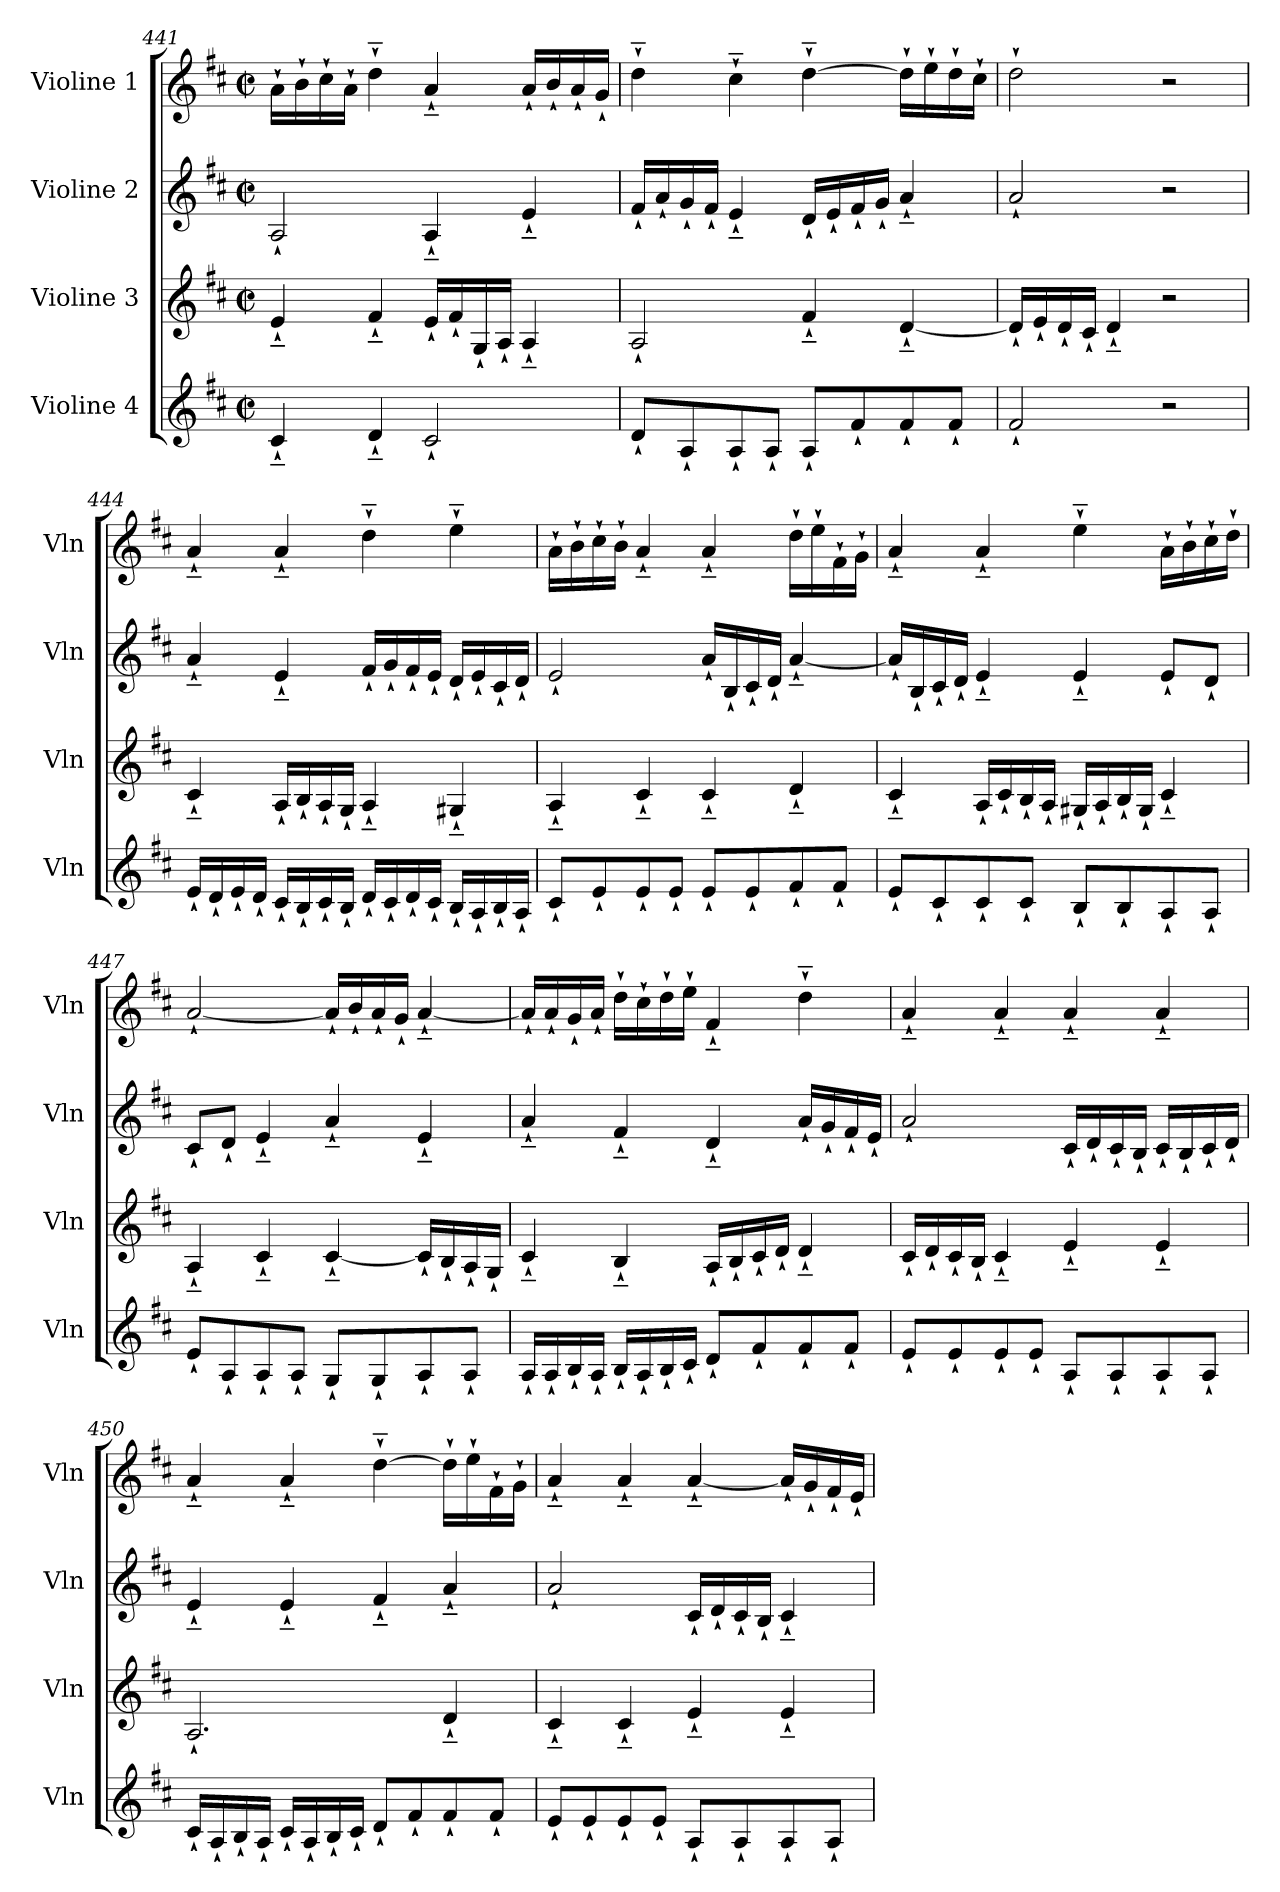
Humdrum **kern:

**kern	**kern	**kern	**kern
*part4	*part3	*part2	*part1
*staff4	*staff3	*staff2	*staff1
*I"Violine 4	*I"Violine 3	*I"Violine 2	*I"Violine 1
*I'Vln	*I'Vln	*I'Vln	*I'Vln
*clefG2	*clefG2	*clefG2	*clefG2
*k[f#c#]	*k[f#c#]	*k[f#c#]	*k[f#c#]
*D:	*D:	*D:	*D:
*M2/2	*M2/2	*M2/2	*M2/2
*met(c|)	*met(c|)	*met(c|)	*met(c|)
=441	=441	=441	=441
4c#~`/	4e~`/	2A`/	16a`\LL
.	.	.	16b`\
.	.	.	16cc#`\
.	.	.	16a`\JJ
4d~`/	4f#~`/	.	4dd~`\
2c#`/	16e`/LL	4A~`/	4a~`/
.	16f#`/	.	.
.	16G`/	.	.
.	16A`/JJ	.	.
.	4A~`/	4e~`/	16a`/LL
.	.	.	16b`/
.	.	.	16a`/
.	.	.	16g`/JJ
=442	=442	=442	=442
8d`/L	2A`/	16f#`/LL	4dd~`\
.	.	16a`/	.
8A`/	.	16g`/	.
.	.	16f#`/JJ	.
8A`/	.	4e~`/	4cc#~`\
8A`/J	.	.	.
8A`/L	4f#~`/	16d`/LL	[4dd~`\
.	.	16e`/	.
8f#`/	.	16f#`/	.
.	.	16g`/JJ	.
8f#`/	[4d~`/	4a~`/	16dd`\LL]
.	.	.	16ee`\
8f#`/J	.	.	16dd`\
.	.	.	16cc#`\JJ
!!LO:LB:g=z
=443	=443	=443	=443
2f#`/	16d`/LL]	2a`/	2dd`\
.	16e`/	.	.
.	16d`/	.	.
.	16c#`/JJ	.	.
.	4d~`/	.	.
2r	2r	2r	2r
=444	=444	=444	=444
16e`/LL	4c#~`/	4a~`/	4a~`/
16d`/	.	.	.
16e`/	.	.	.
16d`/JJ	.	.	.
16c#`/LL	16A`/LL	4e~`/	4a~`/
16B`/	16B`/	.	.
16c#`/	16A`/	.	.
16B`/JJ	16G`/JJ	.	.
16d`/LL	4A~`/	16f#`/LL	4dd~`\
16c#`/	.	16g`/	.
16d`/	.	16f#`/	.
16c#`/JJ	.	16e`/JJ	.
16B`/LL	4G#X~`/	16d`/LL	4ee~`\
16A`/	.	16e`/	.
16B`/	.	16c#`/	.
16A`/JJ	.	16d`/JJ	.
=445	=445	=445	=445
8c#`/L	4A~`/	2e`/	16a`\LL
.	.	.	16b`\
8e`/	.	.	16cc#`\
.	.	.	16b`\JJ
8e`/	4c#~`/	.	4a~`/
8e`/J	.	.	.
8e`/L	4c#~`/	16a`/LL	4a~`/
.	.	16B`/	.
8e`/	.	16c#`/	.
.	.	16d`/JJ	.
8f#`/	4d~`/	[4a~`/	16dd`\LL
.	.	.	16ee`\
8f#`/J	.	.	16f#`\
.	.	.	16g`\JJ
!!LO:PB:g=z
=446	=446	=446	=446
8e`/L	4c#~`/	16a`/LL]	4a~`/
.	.	16B`/	.
8c#`/	.	16c#`/	.
.	.	16d`/JJ	.
8c#`/	16A`/LL	4e~`/	4a~`/
.	16c#`/	.	.
8c#`/J	16B`/	.	.
.	16A`/JJ	.	.
8B`/L	16G#X`/LL	4e~`/	4ee~`\
.	16A`/	.	.
8B`/	16B`/	.	.
.	16G#`/JJ	.	.
8A`/	4c#~`/	8e`/L	16a`\LL
.	.	.	16b`\
8A`/J	.	8d`/J	16cc#`\
.	.	.	16dd`\JJ
=447	=447	=447	=447
8e`/L	4A~`/	8c#`/L	[2a`/
8A`/	.	8d`/J	.
8A`/	4c#~`/	4e~`/	.
8A`/J	.	.	.
8G`/L	[4c#~`/	4a~`/	16a`/LL]
.	.	.	16b`/
8G`/	.	.	16a`/
.	.	.	16g`/JJ
8A`/	16c#`/LL]	4e~`/	[4a~`/
.	16B`/	.	.
8A`/J	16A`/	.	.
.	16G`/JJ	.	.
!!LO:LB:g=z
=448	=448	=448	=448
16A`/LL	4c#~`/	4a~`/	16a`/LL]
16A`/	.	.	16a`/
16B`/	.	.	16g`/
16A`/JJ	.	.	16a`/JJ
16B`/LL	4B~`/	4f#~`/	16dd`\LL
16A`/	.	.	16cc#`\
16B`/	.	.	16dd`\
16c#`/JJ	.	.	16ee`\JJ
8d`/L	16A`/LL	4d~`/	4f#~`/
.	16B`/	.	.
8f#`/	16c#`/	.	.
.	16d`/JJ	.	.
8f#`/	4d~`/	16a`/LL	4dd~`\
.	.	16g`/	.
8f#`/J	.	16f#`/	.
.	.	16e`/JJ	.
=449	=449	=449	=449
8e`/L	16c#`/LL	2a`/	4a~`/
.	16d`/	.	.
8e`/	16c#`/	.	.
.	16B`/JJ	.	.
8e`/	4c#~`/	.	4a~`/
8e`/J	.	.	.
8A`/L	4e~`/	16c#`/LL	4a~`/
.	.	16d`/	.
8A`/	.	16c#`/	.
.	.	16B`/JJ	.
8A`/	4e~`/	16c#`/LL	4a~`/
.	.	16B`/	.
8A`/J	.	16c#`/	.
.	.	16d`/JJ	.
!!LO:LB:g=z
=450	=450	=450	=450
16c#`/LL	2.A`/	4e~`/	4a~`/
16A`/	.	.	.
16B`/	.	.	.
16A`/JJ	.	.	.
16c#`/LL	.	4e~`/	4a~`/
16A`/	.	.	.
16B`/	.	.	.
16c#`/JJ	.	.	.
8d`/L	.	4f#~`/	[4dd~`\
8f#`/	.	.	.
8f#`/	4d~`/	4a~`/	16dd`\LL]
.	.	.	16ee`\
8f#`/J	.	.	16f#`\
.	.	.	16g`\JJ
=451	=451	=451	=451
8e`/L	4c#~`/	2a`/	4a~`/
8e`/	.	.	.
8e`/	4c#~`/	.	4a~`/
8e`/J	.	.	.
8A`/L	4e~`/	16c#`/LL	[4a~`/
.	.	16d`/	.
8A`/	.	16c#`/	.
.	.	16B`/JJ	.
8A`/	4e~`/	4c#~`/	16a`/LL]
.	.	.	16g`/
8A`/J	.	.	16f#`/
.	.	.	16e`/JJ
=	=	=	=
*-	*-	*-	*-
